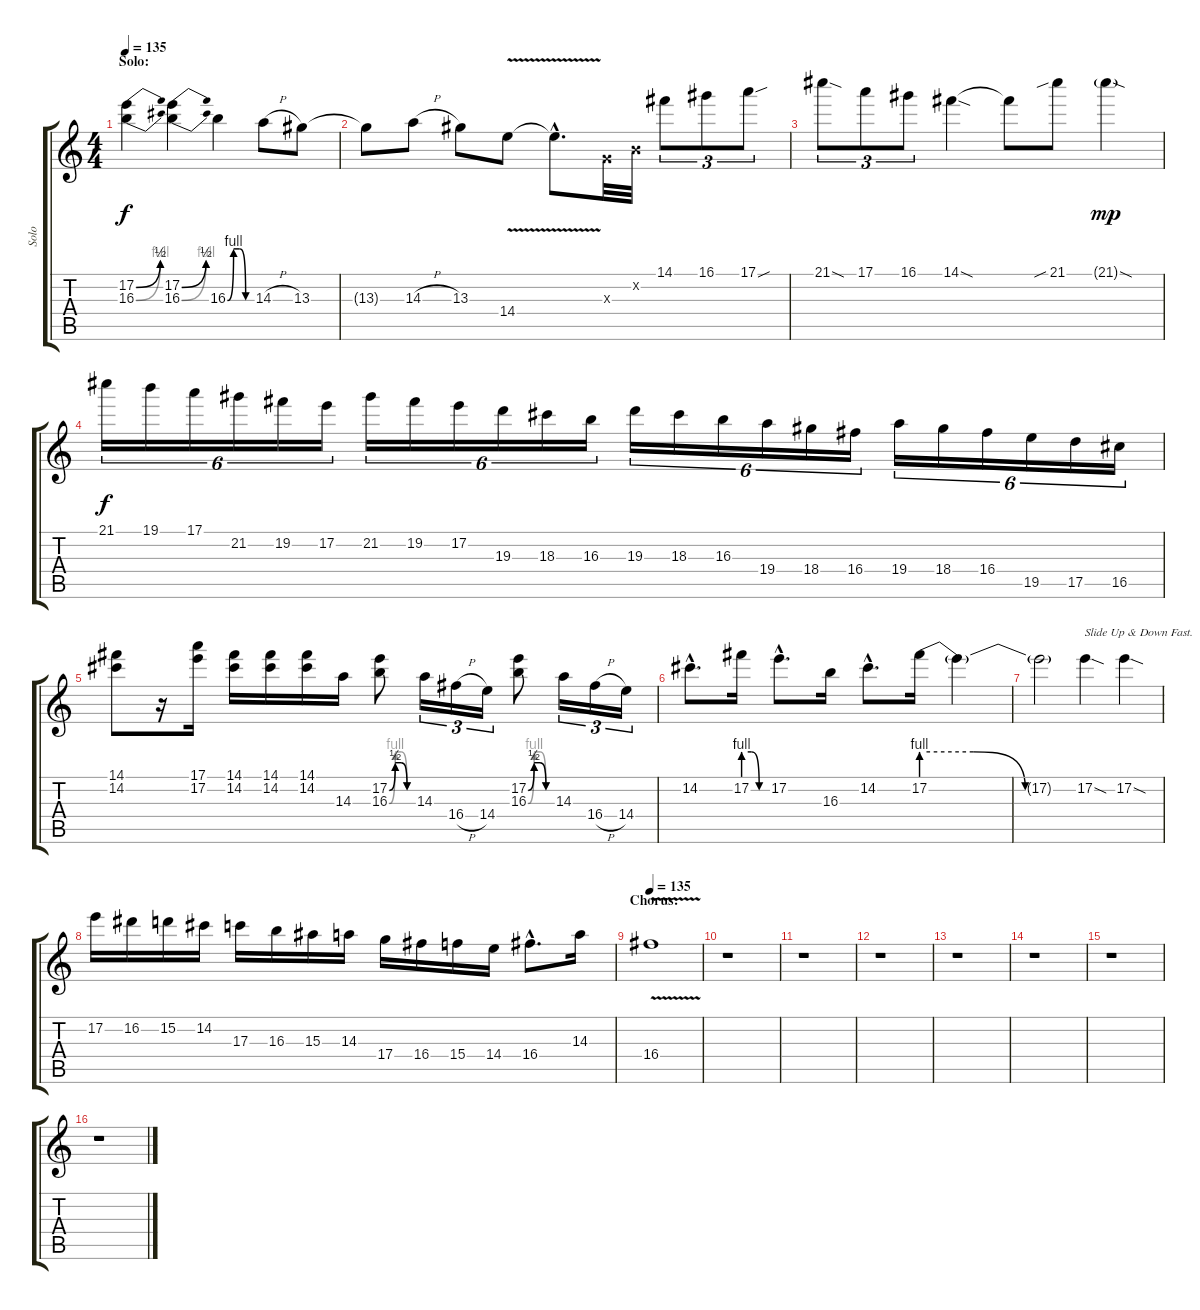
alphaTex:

\track ("Solo" "Solo") {instrument distortionguitar}
\staff {score tabs}
\tuning (E4 B3 G3 D3 A2 E2) {hide}
\ts (4 4)
\section ("" "Solo:")
\tempo 135
\clef g2
\ks c
(17.2{be (bend 0 0 60 2)} 16.3{be (bend 0 0 60 4)}).4{dy f} (17.2{be (bend 0 0 60 2)} 16.3{be (bend 0 0 60 4)}).4 16.3{be (custom 0 0 15 4 30 4 45 0 60 0)}.4 14.3{h}.8 13.3.8 |
13.3{t}.8 14.3{h}.8 13.3.8 14.4{v}.8 14.4{hac t}.8{d} 0.3{x}.32 0.2{x}.32 14.1.8{tu (3 2)} 16.1.8{tu (3 2)} 17.1{sou}.8{tu (3 2)} |
21.1{sod}.8{tu (3 2)} 17.1.8{tu (3 2)} 16.1.8{tu (3 2)} 14.1{sod}.4 14.1{t}.8 21.1{sib}.8 21.1{sod g}.4{dy mp} |
21.1.16{tu (6 4) dy f} 19.1.16{tu (6 4)} 17.1.16{tu (6 4)} 21.2.16{tu (6 4)} 19.2.16{tu (6 4)} 17.2.16{tu (6 4)} 21.2.16{tu (6 4)} 19.2.16{tu (6 4)} 17.2.16{tu (6 4)} 19.3.16{tu (6 4)} 18.3.16{tu (6 4)} 16.3.16{tu (6 4)} 19.3.16{tu (6 4)} 18.3.16{tu (6 4)} 16.3.16{tu (6 4)} 19.4.16{tu (6 4)} 18.4.16{tu (6 4)} 16.4.16{tu (6 4)} 19.4.16{tu (6 4)} 18.4.16{tu (6 4)} 16.4.16{tu (6 4)} 19.5.16{tu (6 4)} 17.5.16{tu (6 4)} 16.5.16{tu (6 4)} |
(14.1 14.2).8 r.16 (17.1 17.2).16 (14.1 14.2).16 (14.1 14.2).16 (14.1 14.2).16 14.3.16 (17.2{be (custom 0 0 15 2 30 2 45 0 60 0)} 16.3{be (custom 0 0 15 4 30 4 45 0 60 0)}).8 14.3.16{tu (3 2)} 16.4{h}.16{tu (3 2)} 14.4.16{tu (3 2)} (17.2{be (custom 0 0 15 2 30 2 45 0 60 0)} 16.3{be (custom 0 0 15 4 30 4 45 0 60 0)}).8 14.3.16{tu (3 2)} 16.4{h}.16{tu (3 2)} 14.4.16{tu (3 2)} |
14.2{hac}.8{d} 17.2{be (custom 0 4 20 4 40 0 60 0)}.16 17.2{hac}.8{d} 16.3.16 14.2{hac}.8{d} 17.2{be (custom 0 4 20 4 40 0 60 0)}.16 17.2{t}.4 |
17.2{t}.2 17.2{sod}.4{txt "Slide Up & Down Fast."} 17.2{sod}.4 |
17.2.16 16.2.16 15.2.16 14.2.16 17.3.16 16.3.16 15.3.16 14.3.16 17.4.16 16.4.16 15.4.16 14.4.16 16.4{hac}.8{d} 14.3.16 |
\section ("" "Chorus:")
\tempo 135
16.4{v}.1 |
r.1 |
r.1 |
r.1 |
r.1 |
r.1 |
r.1 |
r.1
